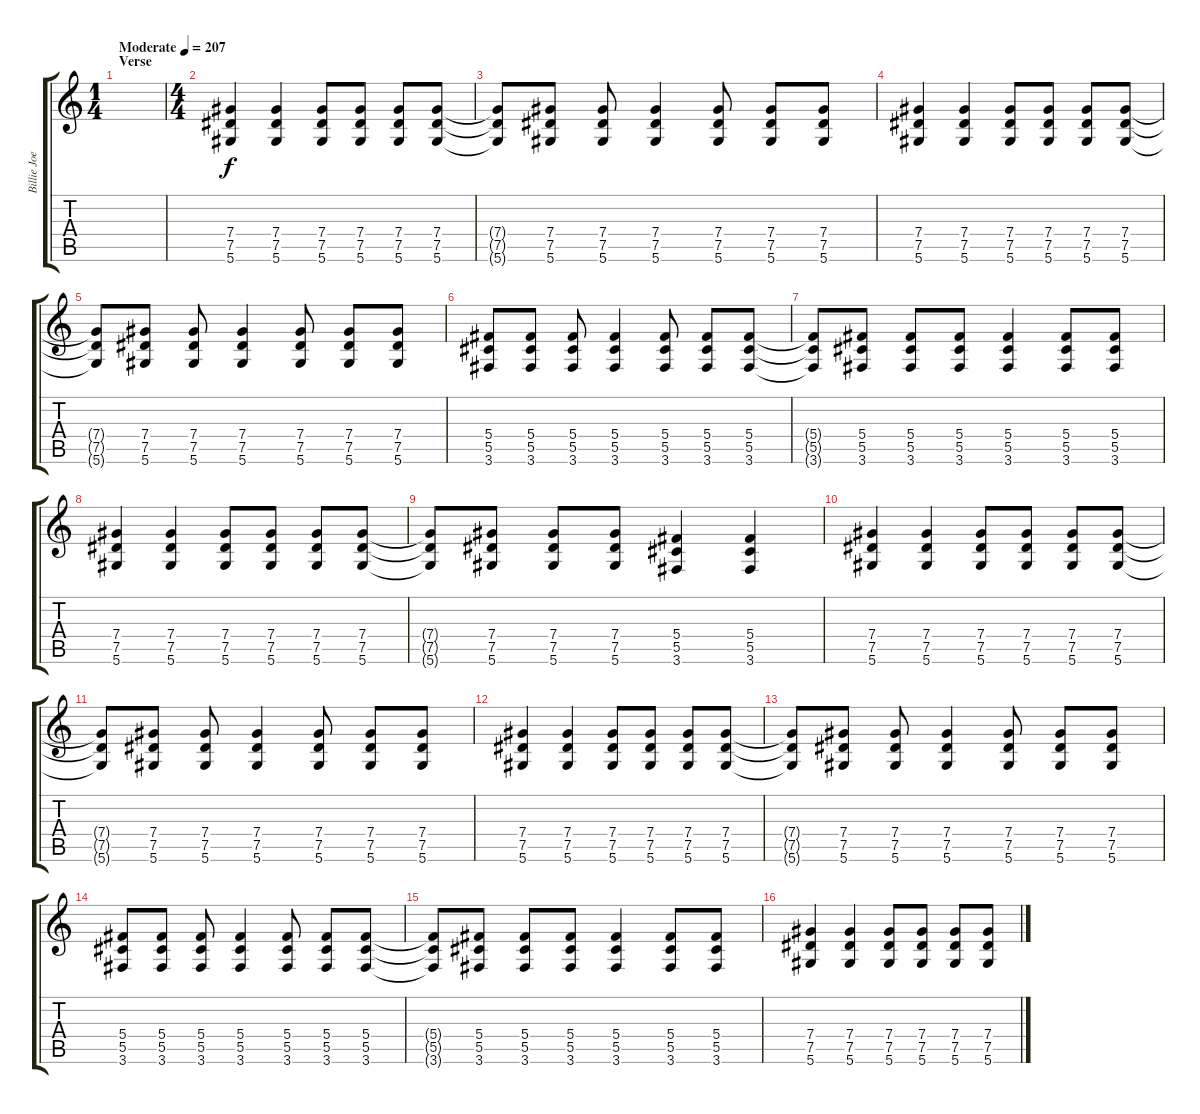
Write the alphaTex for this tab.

\track ("Billie Joe Armstrong - Guitar" "Billie Joe") {instrument distortionguitar}
\staff {score tabs}
\tuning (Eb4 Bb3 Gb3 Db3 Ab2 Eb2) {hide}
\ts (1 4)
\section ("" "Verse")
\tempo (207 "Moderate")
\clef g2
\ks c
|
\ts (4 4)
(7.4 7.5 5.6).4 (7.4 7.5 5.6).4 (7.4 7.5 5.6).8 (7.4 7.5 5.6).8 (7.4 7.5 5.6).8 (7.4 7.5 5.6).8 |
(7.4{t} 7.5{t} 5.6{t}).8 (7.4 7.5 5.6).8 (7.4 7.5 5.6).8 (7.4 7.5 5.6).4 (7.4 7.5 5.6).8 (7.4 7.5 5.6).8 (7.4 7.5 5.6).8 |
(7.4 7.5 5.6).4 (7.4 7.5 5.6).4 (7.4 7.5 5.6).8 (7.4 7.5 5.6).8 (7.4 7.5 5.6).8 (7.4 7.5 5.6).8 |
(7.4{t} 7.5{t} 5.6{t}).8 (7.4 7.5 5.6).8 (7.4 7.5 5.6).8 (7.4 7.5 5.6).4 (7.4 7.5 5.6).8 (7.4 7.5 5.6).8 (7.4 7.5 5.6).8 |
(5.4 5.5 3.6).8 (5.4 5.5 3.6).8 (5.4 5.5 3.6).8 (5.4 5.5 3.6).4 (5.4 5.5 3.6).8 (5.4 5.5 3.6).8 (5.4 5.5 3.6).8 |
(5.4{t} 5.5{t} 3.6{t}).8 (5.4 5.5 3.6).8 (5.4 5.5 3.6).8 (5.4 5.5 3.6).8 (5.4 5.5 3.6).4 (5.4 5.5 3.6).8 (5.4 5.5 3.6).8 |
(7.4 7.5 5.6).4 (7.4 7.5 5.6).4 (7.4 7.5 5.6).8 (7.4 7.5 5.6).8 (7.4 7.5 5.6).8 (7.4 7.5 5.6).8 |
(7.4{t} 7.5{t} 5.6{t}).8 (7.4 7.5 5.6).8 (7.4 7.5 5.6).8 (7.4 7.5 5.6).8 (5.4 5.5 3.6).4 (5.4 5.5 3.6).4 |
(7.4 7.5 5.6).4 (7.4 7.5 5.6).4 (7.4 7.5 5.6).8 (7.4 7.5 5.6).8 (7.4 7.5 5.6).8 (7.4 7.5 5.6).8 |
(7.4{t} 7.5{t} 5.6{t}).8 (7.4 7.5 5.6).8 (7.4 7.5 5.6).8 (7.4 7.5 5.6).4 (7.4 7.5 5.6).8 (7.4 7.5 5.6).8 (7.4 7.5 5.6).8 |
(7.4 7.5 5.6).4 (7.4 7.5 5.6).4 (7.4 7.5 5.6).8 (7.4 7.5 5.6).8 (7.4 7.5 5.6).8 (7.4 7.5 5.6).8 |
(7.4{t} 7.5{t} 5.6{t}).8 (7.4 7.5 5.6).8 (7.4 7.5 5.6).8 (7.4 7.5 5.6).4 (7.4 7.5 5.6).8 (7.4 7.5 5.6).8 (7.4 7.5 5.6).8 |
(5.4 5.5 3.6).8 (5.4 5.5 3.6).8 (5.4 5.5 3.6).8 (5.4 5.5 3.6).4 (5.4 5.5 3.6).8 (5.4 5.5 3.6).8 (5.4 5.5 3.6).8 |
(5.4{t} 5.5{t} 3.6{t}).8 (5.4 5.5 3.6).8 (5.4 5.5 3.6).8 (5.4 5.5 3.6).8 (5.4 5.5 3.6).4 (5.4 5.5 3.6).8 (5.4 5.5 3.6).8 |
(7.4 7.5 5.6).4 (7.4 7.5 5.6).4 (7.4 7.5 5.6).8 (7.4 7.5 5.6).8 (7.4 7.5 5.6).8 (7.4 7.5 5.6).8
